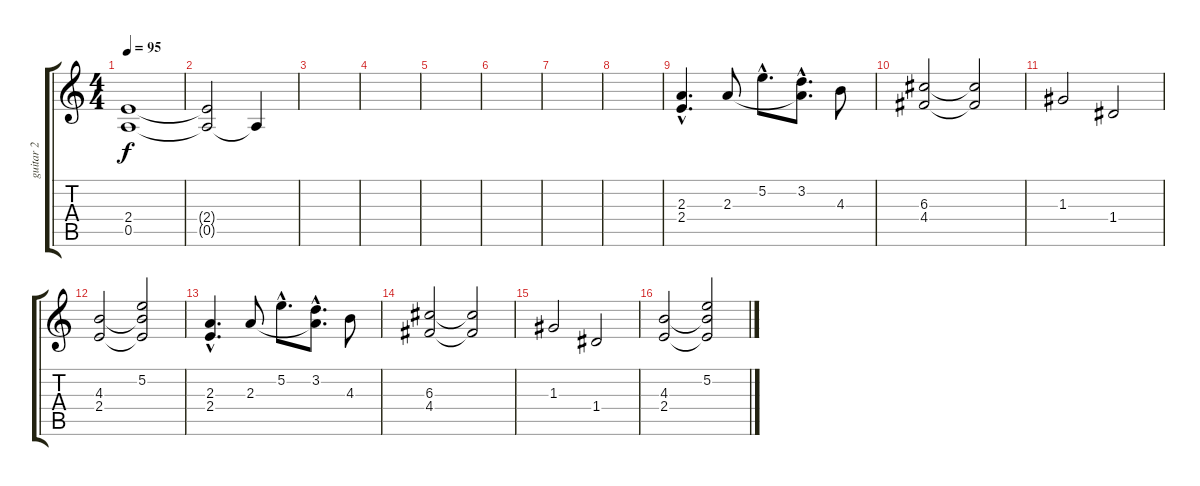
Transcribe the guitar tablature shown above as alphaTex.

\track ("guitar 2" "guitar 2") {instrument distortionguitar}
\staff {score tabs}
\tuning (E4 B3 G3 D3 A2 E2) {hide}
\ts (4 4)
\tempo 95
\clef g2
\ks c
(2.4 0.5).1{dy f} |
(2.4{t} 0.5{t}).2 0.5{t}.4 |
|
|
|
|
|
|
(2.3{hac} 2.4{hac}).4{d} 2.3.8 5.2{hac}.8{d} (3.2{hac} 2.3{hac t}).8{d} 4.3.8 |
(6.3 4.4).2 (6.3{t} 4.4{t}).2 |
1.3.2 1.4.2 |
(4.3 2.4).2 (5.2 4.3{t} 2.4{t}).2 |
(2.3{hac} 2.4{hac}).4{d} 2.3.8 5.2{hac}.8{d} (3.2{hac} 2.3{hac t}).8{d} 4.3.8 |
(6.3 4.4).2 (6.3{t} 4.4{t}).2 |
1.3.2 1.4.2 |
(4.3 2.4).2 (5.2 4.3{t} 2.4{t}).2
